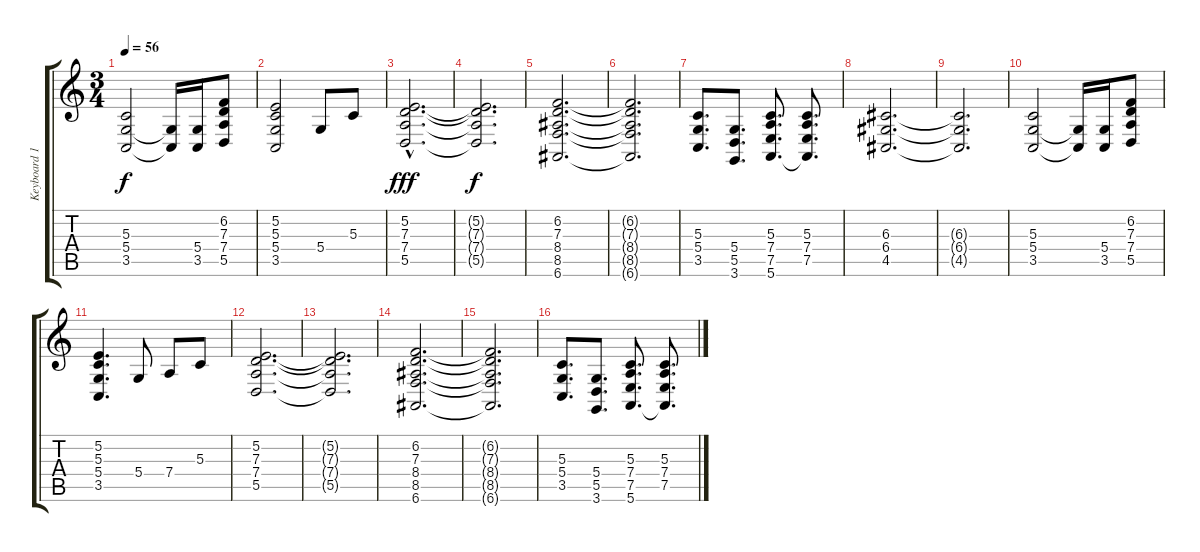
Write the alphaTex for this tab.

\track ("Keyboard 1" "Keyboard 1") {instrument acousticgrandpiano}
\staff {score tabs}
\tuning (E4 B3 G3 D3 A2 E2) {hide}
\ts (3 4)
\tempo 56
\clef g2
\ks c
(5.3 5.4 3.5).2{dy f} (5.4{t} 3.5{t}).16 (5.4 3.5).16 (6.2 7.3 7.4 5.5).8 |
(5.2 5.3 5.4 3.5).2 5.4.8 5.3.8 |
(5.2{hac} 7.3{hac} 7.4{hac} 5.5{hac}).2{d dy fff} |
(5.2{t} 7.3{t} 7.4{t} 5.5{t}).2{d dy f} |
(6.2 7.3 8.4 8.5 6.6).2{d} |
(6.2{t} 7.3{t} 8.4{t} 8.5{t} 6.6{t}).2{d} |
(5.3 5.4 3.5).8{d} (5.4 5.5 3.6).8{d} (5.3 7.4 7.5 5.6).8{d} (5.3 7.4 7.5 5.6{t}).8{d} |
(6.3 6.4 4.5).2{d} |
(6.3{t} 6.4{t} 4.5{t}).2{d} |
(5.3 5.4 3.5).2 (5.4{t} 3.5{t}).16 (5.4 3.5).16 (6.2 7.3 7.4 5.5).8 |
(5.2 5.3 5.4 3.5).4{d} 5.4.8 7.4.8 5.3.8 |
(5.2 7.3 7.4 5.5).2{d} |
(5.2{t} 7.3{t} 7.4{t} 5.5{t}).2{d} |
(6.2 7.3 8.4 8.5 6.6).2{d} |
(6.2{t} 7.3{t} 8.4{t} 8.5{t} 6.6{t}).2{d} |
(5.3 5.4 3.5).8{d} (5.4 5.5 3.6).8{d} (5.3 7.4 7.5 5.6).8{d} (5.3 7.4 7.5 5.6{t}).8{d}
